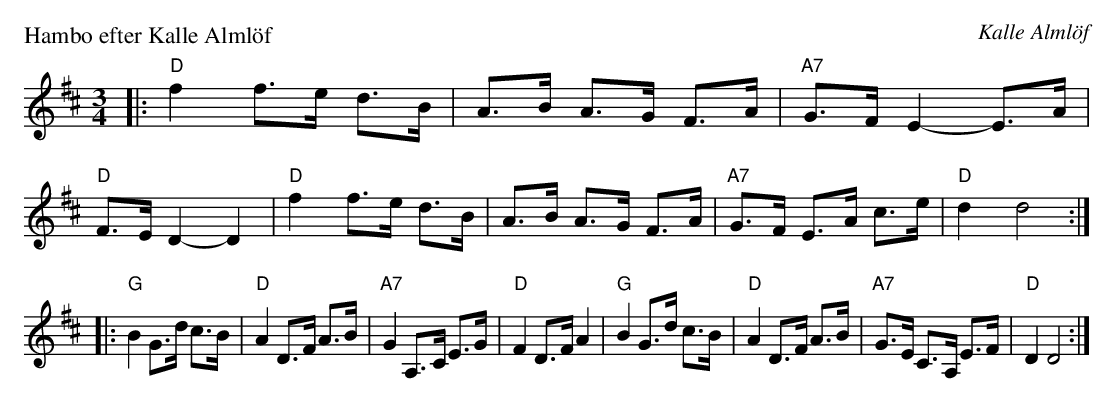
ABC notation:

X:1
P: Hambo efter Kalle Alml\"of
O: Kalle Alml\"of
M: 3/4
L: 1/8
K: D
|: "D"f2 f>e d>B | A>B A>G F>A | "A7"G>F E2- E>A | "D"F>E D2- D2 \
|  "D"f2 f>e d>B | A>B A>G F>A | "A7"G>F E>A c>e | "D"d2 d4 :|
|: "G"B2 G>d c>B | "D"A2 D>F A>B | "A7"G2 A,>C E>G | "D"F2 D>F A2 \
|  "G"B2 G>d c>B | "D"A2 D>F A>B | "A7"G>E C>A, E>F | "D"D2 D4 :|
